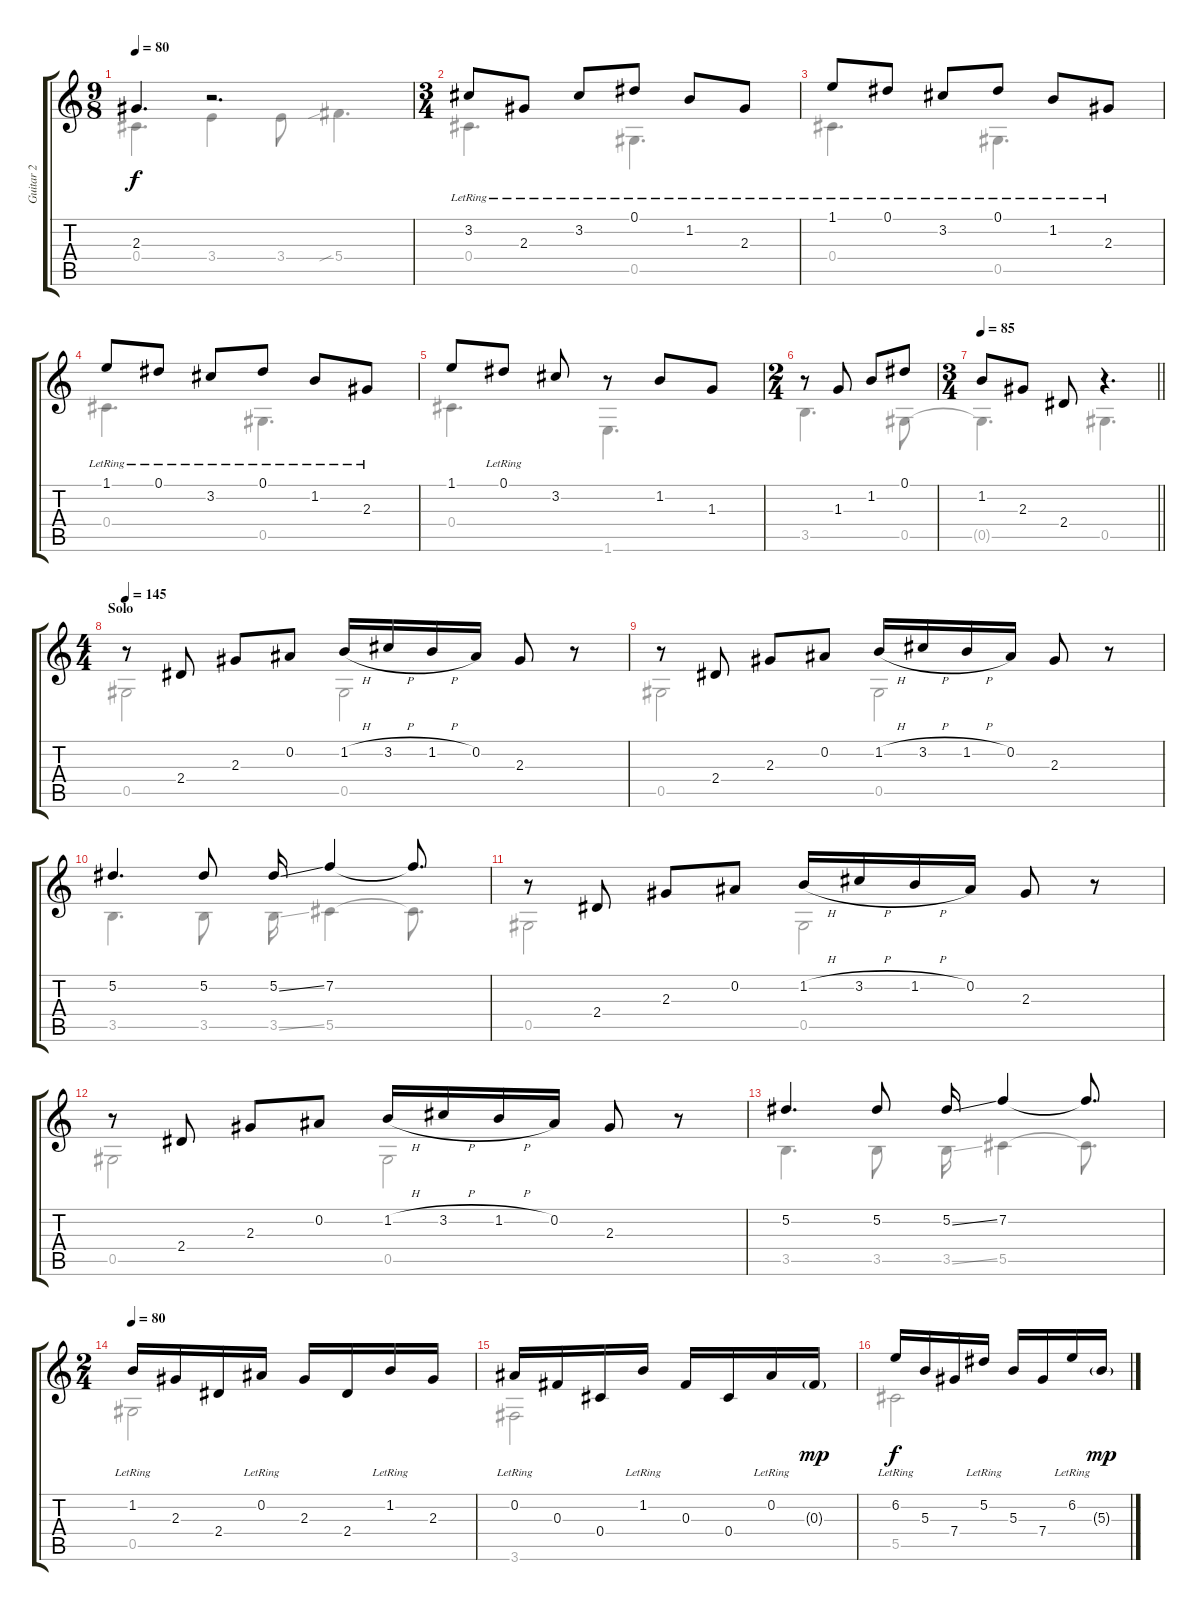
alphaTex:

\track ("Guitar 2" "Guitar 2") {instrument acousticguitarsteel}
\staff {score tabs}
\tuning (Eb4 Bb3 Gb3 Db3 Ab2 Eb2) {hide}
\voice
\ts (9 8)
\tempo 80
\clef g2
\ks aminor
2.3{t}.4{d dy f} r.2{d} |
\ts (3 4)
3.2{lr}.8 2.3{lr}.8 3.2{lr}.8 0.1{lr}.8 1.2{lr}.8 2.3{lr}.8 |
1.1{lr}.8 0.1{lr}.8 3.2{lr}.8 0.1{lr}.8 1.2{lr}.8 2.3{lr}.8 |
1.1{lr}.8 0.1{lr}.8 3.2{lr}.8 0.1{lr}.8 1.2{lr}.8 2.3{lr}.8 |
1.1.8 0.1{lr}.8 3.2.8 r.8 1.2.8 1.3.8 |
\ts (2 4)
r.8 1.3.8 1.2.8 0.1.8 |
\ts (3 4)
\tempo 85
\barLineRight lightlight
1.2.8 2.3.8 2.4.8 r.4{d} |
\ts (4 4)
\section ("" "Solo")
\tempo 145
r.8 2.4.8 2.3.8 0.2.8 1.2{h}.16 3.2{h}.16 1.2{h}.16 0.2.16 2.3.8 r.8 |
r.8 2.4.8 2.3.8 0.2.8 1.2{h}.16 3.2{h}.16 1.2{h}.16 0.2.16 2.3.8 r.8 |
5.2.4{d} 5.2.8 5.2{ss}.16 7.2.4 7.2{t}.8{d} |
r.8 2.4.8 2.3.8 0.2.8 1.2{h}.16 3.2{h}.16 1.2{h}.16 0.2.16 2.3.8 r.8 |
r.8 2.4.8 2.3.8 0.2.8 1.2{h}.16 3.2{h}.16 1.2{h}.16 0.2.16 2.3.8 r.8 |
5.2.4{d} 5.2.8 5.2{ss}.16 7.2.4 7.2{t}.8{d} |
\ts (2 4)
\tempo 80
1.2{lr}.16 2.3.16 2.4.16 0.2{lr}.16 2.3.16 2.4.16 1.2{lr}.16 2.3.16 |
0.2{lr}.16 0.3.16 0.4.16 1.2{lr}.16 0.3.16 0.4.16 0.2{lr}.16 0.3{g}.16{dy mp} |
6.2{lr}.16{dy f} 5.3.16 7.4.16 5.2{lr}.16 5.3.16 7.4.16 6.2{lr}.16 5.3{g}.16{dy mp}
\voice
\clef g2
\ottava regular
\simile none
\ks aminor
0.4{t}.4{d dy f} 3.4.4 3.4.8 5.4{sib}.4{d} |
0.4.4{d} 0.5.4{d} |
0.4.4{d} 0.5.4{d} |
0.4.4{d} 0.5.4{d} |
0.4.4{d} 1.6.4{d} |
3.5.4{d} 0.5.8 |
\barLineRight lightlight
0.5{t}.4{d} 0.5.4{d} |
0.5.2 0.5.2 |
0.5.2 0.5.2 |
3.5.4{d} 3.5.8 3.5{ss}.16 5.5.4 5.5{t}.8{d} |
0.5.2 0.5.2 |
0.5.2 0.5.2 |
3.5.4{d} 3.5.8 3.5{ss}.16 5.5.4 5.5{t}.8{d} |
0.5.2 |
3.6.2 |
5.5.2
